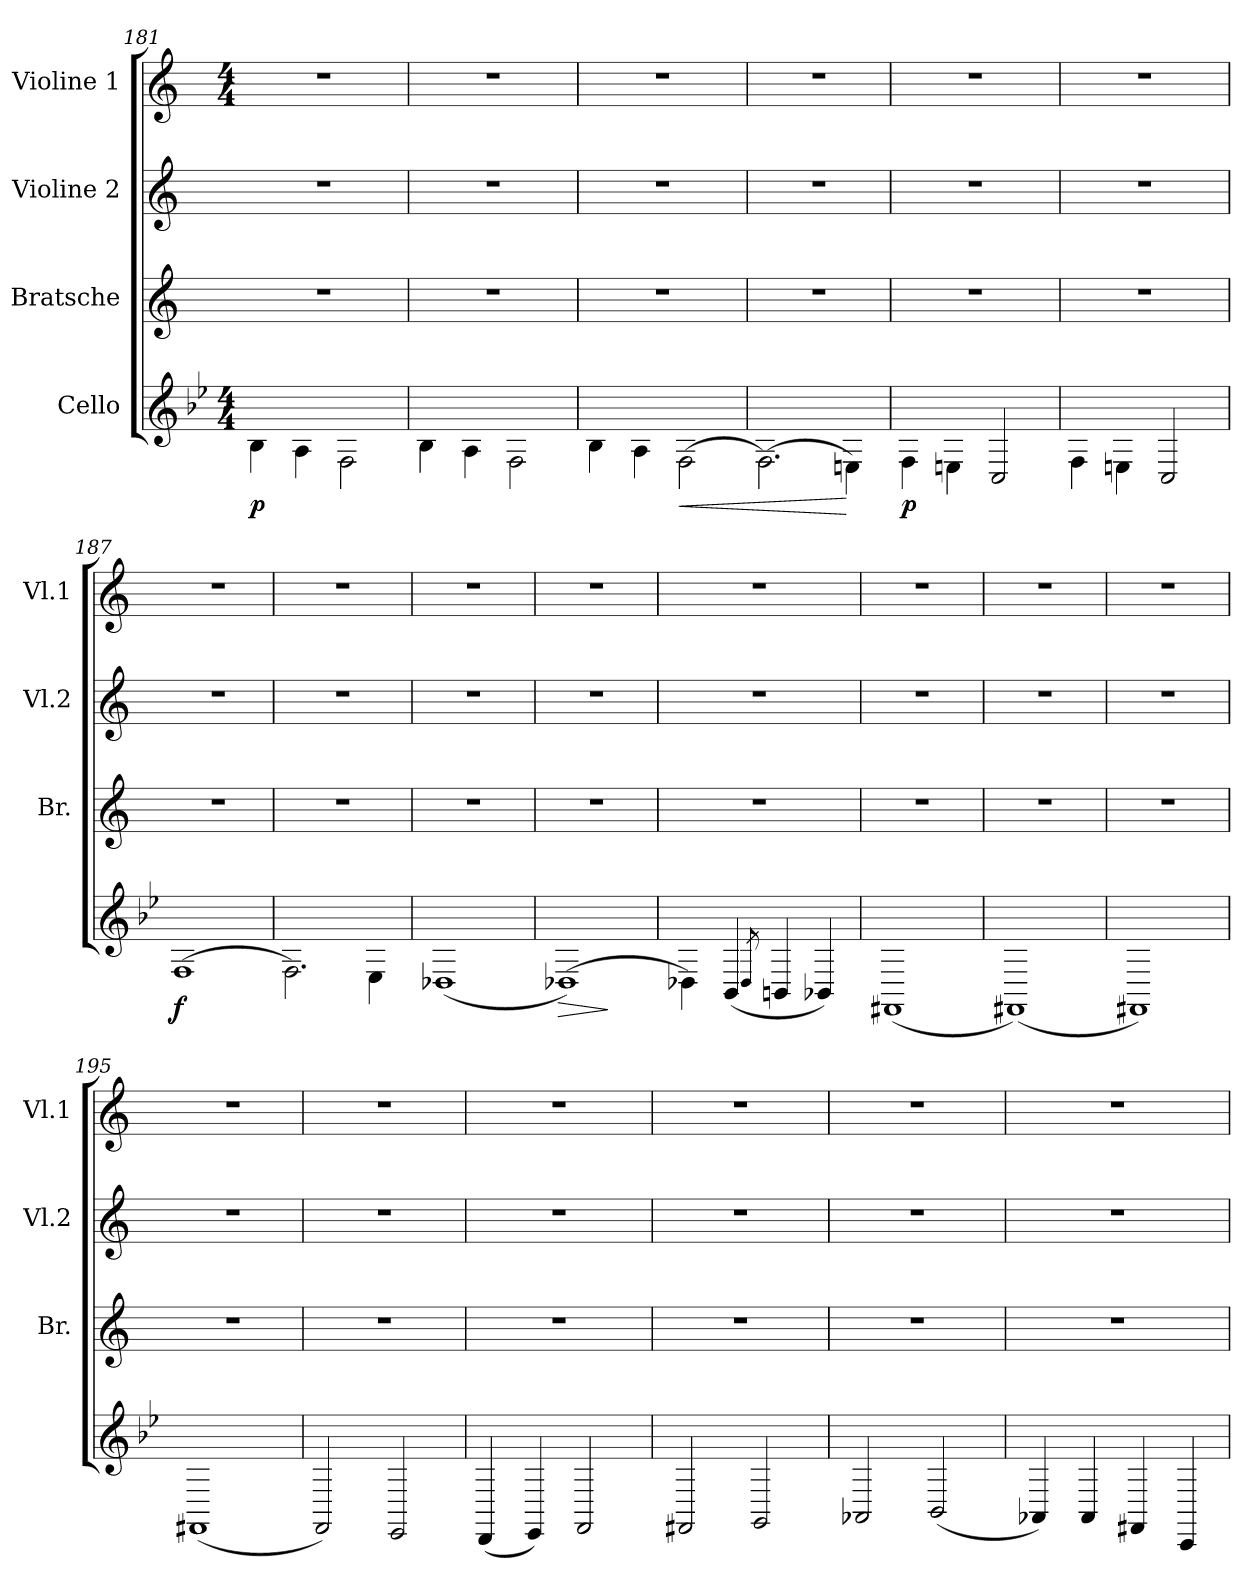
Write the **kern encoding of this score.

**kern	**dynam	**kern	**kern	**kern
*part4	*part4	*part3	*part2	*part1
*staff4	*staff4	*staff3	*staff2	*staff1
*I"Cello	*	*I"Bratsche	*I"Violine 2	*I"Violine 1
*	*	*I'Br.	*I'Vl.2	*I'Vl.1
*clefG2	*	*clefG2	*clefG2	*clefG2
*k[b-e-]	*	*k[]	*k[]	*k[]
*M4/4	*	*	*	*M4/4
=181	=181	=181	=181	=181
!	!LO:DY:b	!	!	!
4B-\	p	1r	1r	1r
4A\	.	.	.	.
2F\	.	.	.	.
!!LO:LB:g=z
=182	=182	=182	=182	=182
4B-\	.	1r	1r	1r
4A\	.	.	.	.
2F\	.	.	.	.
=183	=183	=183	=183	=183
4B-\	.	1r	1r	1r
4A\	.	.	.	.
!	!LO:HP:b	!	!	!
(2F\	<	.	.	.
=184	=184	=184	=184	=184
(2.F\)	.	1r	1r	1r
4En\)	[	.	.	.
=185	=185	=185	=185	=185
!	!LO:DY:b	!	!	!
4F\	p	1r	1r	1r
4En\	.	.	.	.
2C/	.	.	.	.
=186	=186	=186	=186	=186
4F\	.	1r	1r	1r
4En\	.	.	.	.
2C/	.	.	.	.
!!LO:LB:g=z
=187	=187	=187	=187	=187
!	!LO:DY:b	!	!	!
(1F	f	1r	1r	1r
=188	=188	=188	=188	=188
2.F\)	.	1r	1r	1r
4E-\	.	.	.	.
=189	=189	=189	=189	=189
(1D-X	.	1r	1r	1r
=190	=190	=190	=190	=190
!	!LO:HP:b	!	!	!
(1D-X)	>	1r	1r	1r
.	]	.	.	.
=191	=191	=191	=191	=191
4D-X\)	.	1r	1r	1r
(4BB-/	.	.	.	.
8qD-/	.	.	.	.
4BBn/	.	.	.	.
4BB-X/)	.	.	.	.
!!LO:PB:g=z
=192	=192	=192	=192	=192
(1FF#X	.	1r	1r	1r
=193	=193	=193	=193	=193
(1FF#X)	.	1r	1r	1r
=194	=194	=194	=194	=194
1FF#X)	.	1r	1r	1r
=195	=195	=195	=195	=195
(1FF#X	.	1r	1r	1r
=196	=196	=196	=196	=196
2FF/)	.	1r	1r	1r
2EE-/	.	.	.	.
=197	=197	=197	=197	=197
(4DD/	.	1r	1r	1r
4EE-/)	.	.	.	.
2FF/	.	.	.	.
=198	=198	=198	=198	=198
2FF#X/	.	1r	1r	1r
2GG/	.	.	.	.
!!LO:LB:g=z
=199	=199	=199	=199	=199
2AA-X/	.	1r	1r	1r
(2BB-/	.	.	.	.
=200	=200	=200	=200	=200
4AA-X/)	.	1r	1r	1r
4AA-/	.	.	.	.
4FF#X/	.	.	.	.
4CC/	.	.	.	.
=	=	=	=	=
*-	*-	*-	*-	*-
